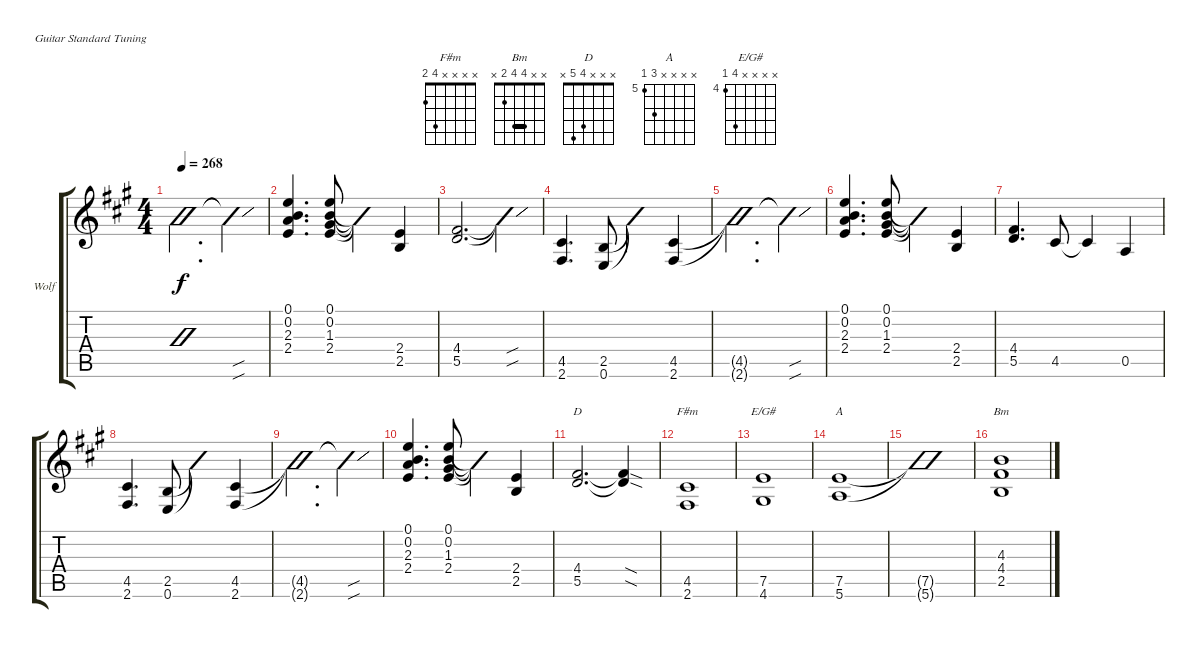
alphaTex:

\defaultSystemsLayout 4
\bracketExtendMode groupsimilarinstruments
\firstSystemTrackNameOrientation horizontal
\otherSystemsTrackNameOrientation horizontal
\track ("Wolf Hoffmann (1)" "Wolf") {instrument distortionguitar}
\staff {score tabs}
\tuning (E4 B3 G3 D3 A2 E2)
\chord ("F#m" x x x x 4 2)
\chord ("Bm" x x 4 4 2 x) {barre 4}
\chord ("D" x x x 4 5 x)
\chord ("A" x x x x 7 5) {firstfret 5}
\chord ("E/G#" x x x x 7 4) {firstfret 4}
\ts (4 4)
\tempo 268
\clef g2
\ks a
(4.5{t} 2.6{t}).2{d dy f slashed} (2.6{sou t} 4.5{sou t}).4{slashed} |
(2.4 2.3 0.2 0.1).4{d} (2.4 1.3 0.2 0.1).8 (0.1{t} 0.2{t} 1.3{t} 2.4{t}).4{slashed} (2.5 2.4).4 |
(4.4 5.5).2{d} (5.5{sou t} 4.4{sou t}).4{slashed} |
(2.6 4.5).4{d} (2.5 0.6).8 (0.6{t} 2.5{t}).4{slashed} (2.6 4.5).4 |
(4.5{t} 2.6{t}).2{d slashed} (2.6{sou t} 4.5{sou t}).4{slashed} |
(2.4 2.3 0.2 0.1).4{d} (0.1 0.2 1.3 2.4).8 (2.4{t} 1.3{t} 0.2{t} 0.1{t}).4{slashed} (2.5 2.4).4 |
(5.5 4.4).4{d} 4.5.8 4.5{t}.4 0.5.4 |
(2.6 4.5).4{d} (0.6 2.5).8 (2.5{t} 0.6{t}).4{slashed} (2.6 4.5).4 |
(4.5{t} 2.6{t}).2{d slashed} (2.6{sou t} 4.5{sou t}).4{slashed} |
(2.4 2.3 0.2 0.1).4{d} (2.4 1.3 0.2 0.1).8 (0.1{t} 0.2{t} 1.3{t} 2.4{t}).4{slashed} (2.5 2.4).4 |
(5.5 4.4).2{d ch "D"} (4.4{sod t} 5.5{sod t}).4 |
(2.6 4.5).1{ch "F#m"} |
(4.6 7.5).1{ch "E/G#"} |
(5.6 7.5).1{ch "A"} |
(7.5{t} 5.6{t}).1{slashed} |
(2.5 4.4 4.3).1{ch "Bm"}
